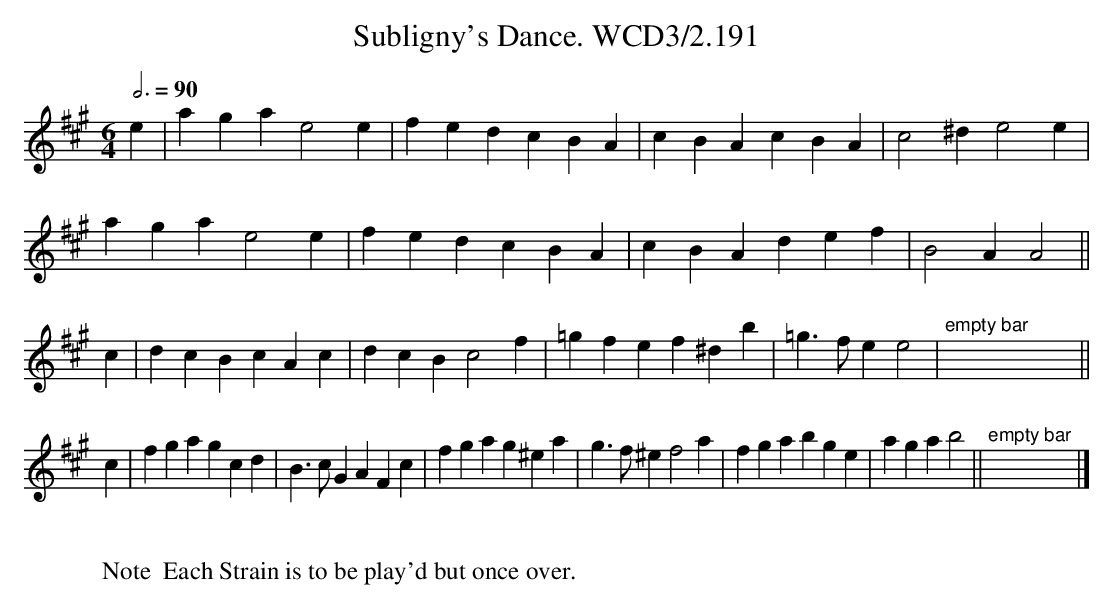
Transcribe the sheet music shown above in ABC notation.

X:1
T:Subligny's Dance. WCD3/2.191
M:6/4
L:1/4
Q:3/4=90
K:A
e|aga e2e|fed cBA|cBA cBA|c2^d e2e|
aga e2e|fed cBA|cBA def|B2A A2||
c|dcB cAc|dcB c2f|=gfe f^db|=g3/f/e e2|"^empty bar"xxxx||
c|fga gcd|B3/c/G AFc|fga g^ea|g3/f/^e f2a|fga bge|aga b2||"^empty bar"xxxx|]
W:
W:Note  Each Strain is to be play'd but once over.
